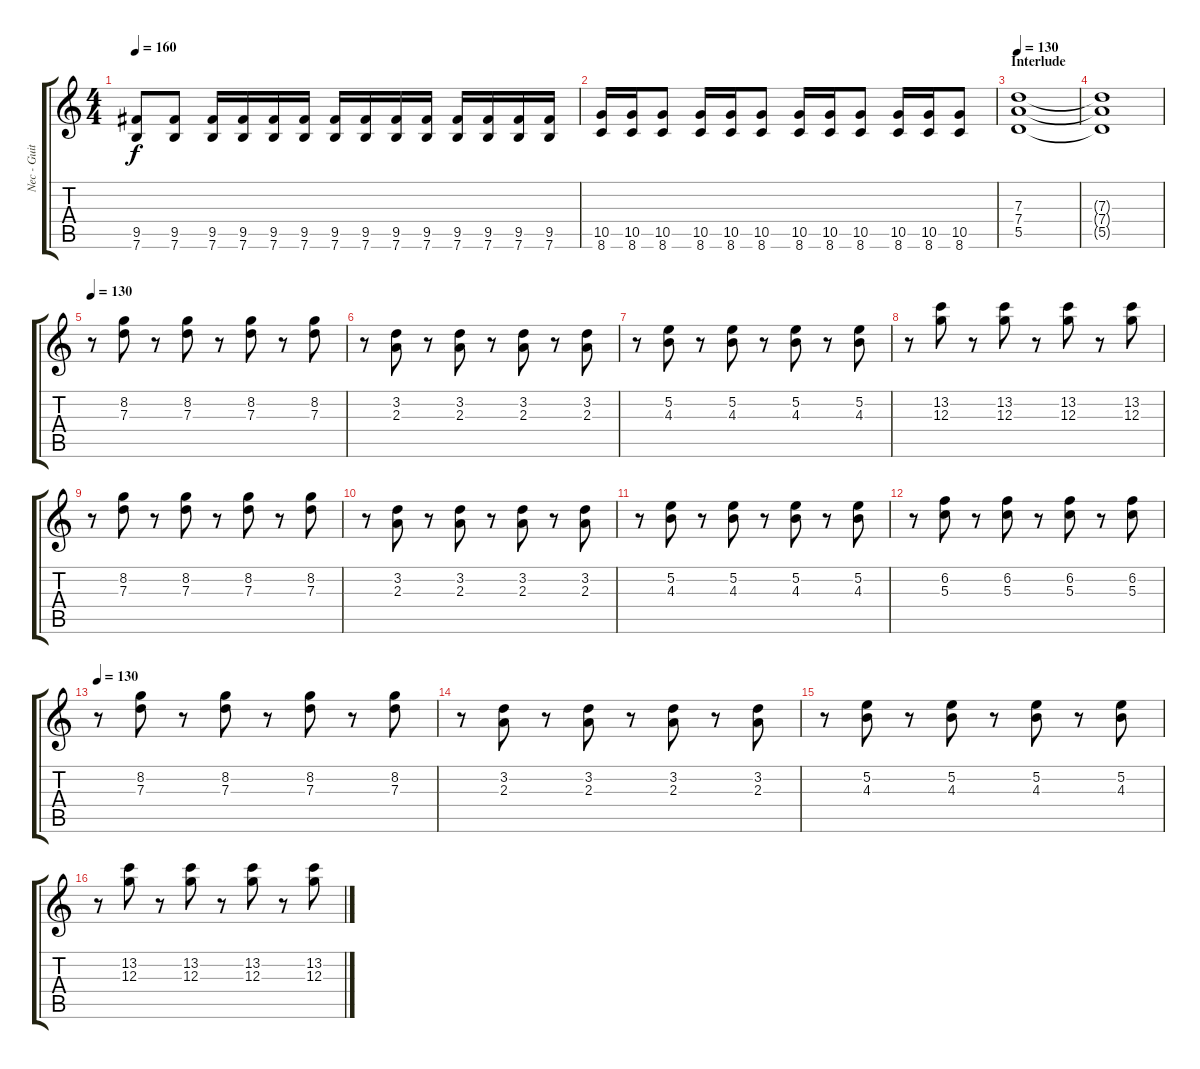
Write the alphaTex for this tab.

\track ("Nec - Guitars" "Nec - Guit") {instrument distortionguitar}
\staff {score tabs}
\tuning (E4 B3 G3 D3 A2 E2) {hide}
\ts (4 4)
\tempo 160
\clef g2
\ks c
(9.5 7.6).8{dy f} (9.5 7.6).8 (9.5 7.6).16 (9.5 7.6).16 (9.5 7.6).16 (9.5 7.6).16 (9.5 7.6).16 (9.5 7.6).16 (9.5 7.6).16 (9.5 7.6).16 (9.5 7.6).16 (9.5 7.6).16 (9.5 7.6).16 (9.5 7.6).16 |
(10.5 8.6).16 (10.5 8.6).16 (10.5 8.6).8 (10.5 8.6).16 (10.5 8.6).16 (10.5 8.6).8 (10.5 8.6).16 (10.5 8.6).16 (10.5 8.6).8 (10.5 8.6).16 (10.5 8.6).16 (10.5 8.6).8 |
\section ("" "Interlude")
\tempo 130
(7.3 7.4 5.5).1 |
(7.3{t} 7.4{t} 5.5{t}).1 |
\tempo 130
r.8{volume 16 instrument electricguitarclean} (8.2 7.3).8 r.8 (8.2 7.3).8 r.8 (8.2 7.3).8 r.8 (8.2 7.3).8 |
r.8 (3.2 2.3).8 r.8 (3.2 2.3).8 r.8 (3.2 2.3).8 r.8 (3.2 2.3).8 |
r.8 (5.2 4.3).8 r.8 (5.2 4.3).8 r.8 (5.2 4.3).8 r.8 (5.2 4.3).8 |
r.8 (13.2 12.3).8 r.8 (13.2 12.3).8 r.8 (13.2 12.3).8 r.8 (13.2 12.3).8 |
r.8{instrument electricguitarclean} (8.2 7.3).8 r.8 (8.2 7.3).8 r.8 (8.2 7.3).8 r.8 (8.2 7.3).8 |
r.8 (3.2 2.3).8 r.8 (3.2 2.3).8 r.8 (3.2 2.3).8 r.8 (3.2 2.3).8 |
r.8 (5.2 4.3).8 r.8 (5.2 4.3).8 r.8 (5.2 4.3).8 r.8 (5.2 4.3).8 |
r.8 (6.2 5.3).8 r.8 (6.2 5.3).8 r.8 (6.2 5.3).8 r.8 (6.2 5.3).8 |
\tempo 130
r.8{instrument electricguitarclean} (8.2 7.3).8 r.8 (8.2 7.3).8 r.8 (8.2 7.3).8 r.8 (8.2 7.3).8 |
r.8 (3.2 2.3).8 r.8 (3.2 2.3).8 r.8 (3.2 2.3).8 r.8 (3.2 2.3).8 |
r.8 (5.2 4.3).8 r.8 (5.2 4.3).8 r.8 (5.2 4.3).8 r.8 (5.2 4.3).8 |
r.8 (13.2 12.3).8 r.8 (13.2 12.3).8 r.8 (13.2 12.3).8 r.8 (13.2 12.3).8
